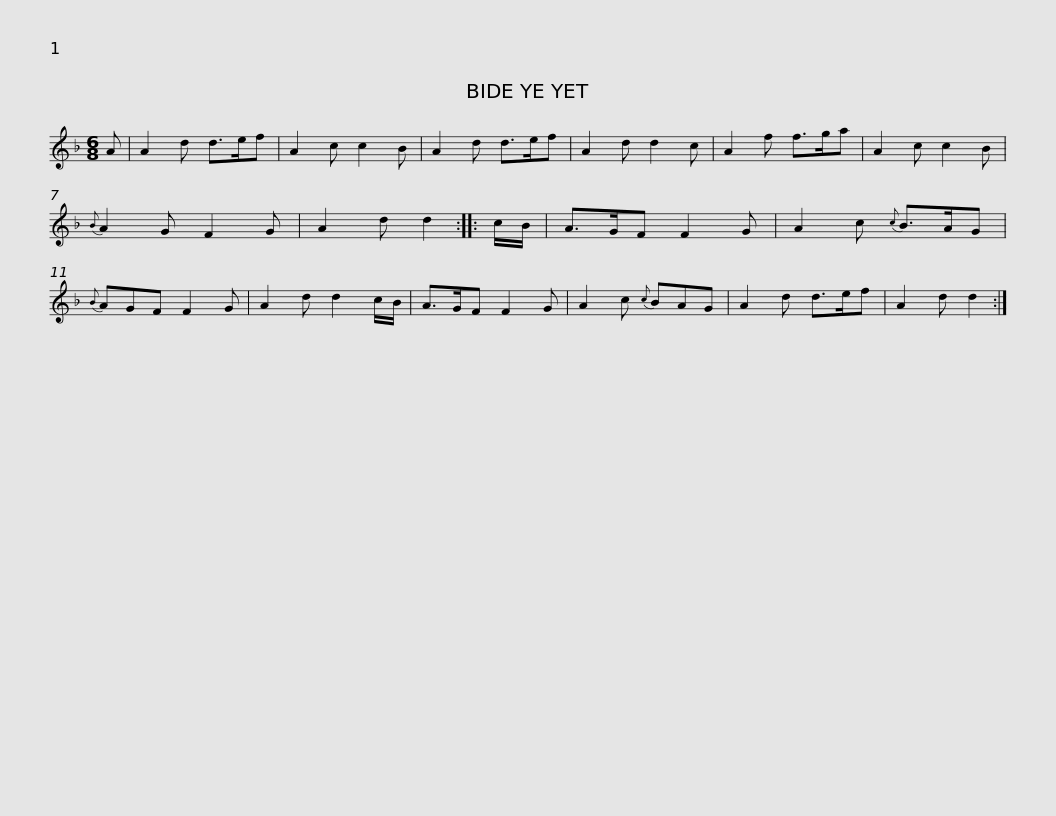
X:1
L:1/8
M:6/8
I:linebreak $
K:Dmin
V:1 treble
V:1
 A | A2 d d>ef | A2 c c2 B | A2 d d>ef | A2 d d2 c | %5
 A2 f f>ga | A2 c c2 B |{B} A2 G F2 G | A2 d d2 :: c/B/ |$ %10
 A>GF F2 G | A2 c{c} B>AG |{B} AGF F2 G | A2 d d2 c/B/ | A>GF F2 G | %15
 A2 c{c} BAG | A2 d d>ef | A2 d d2 :| %18
